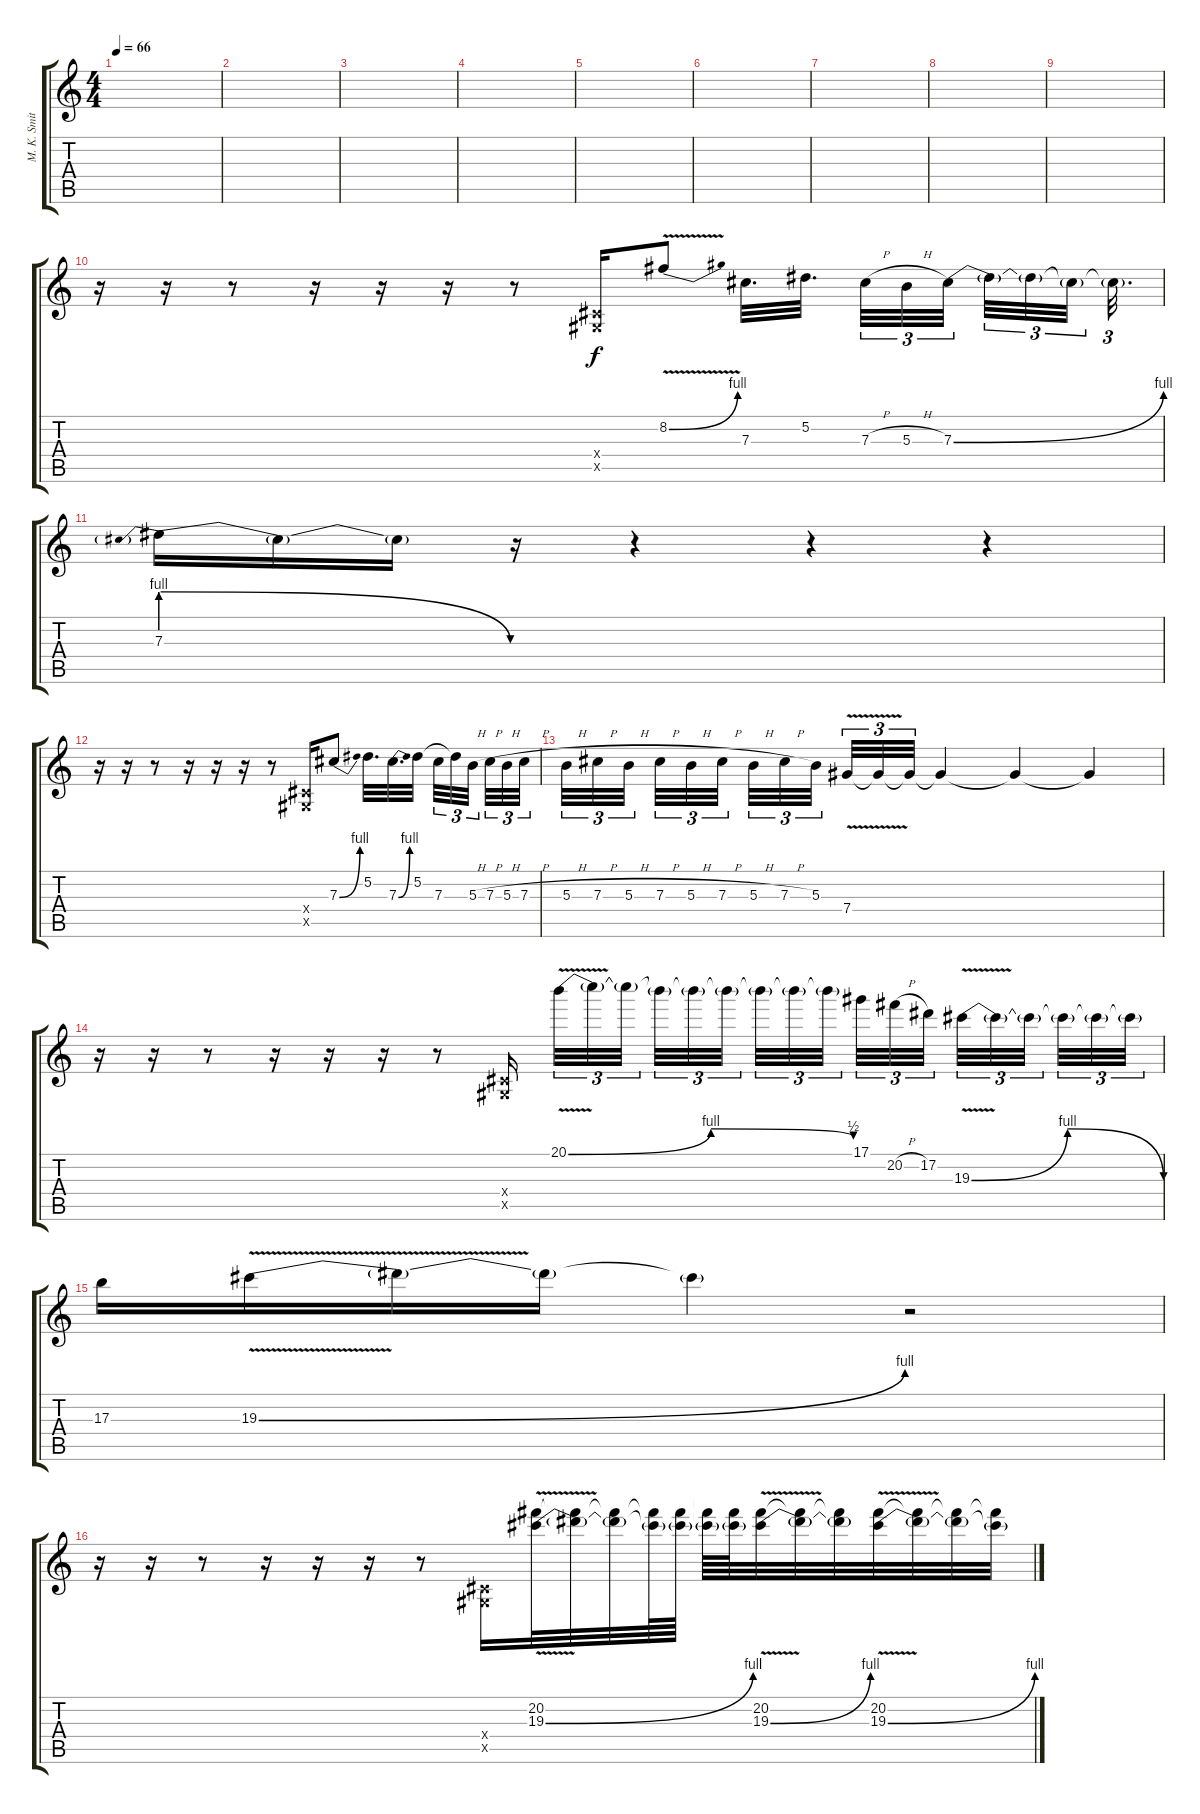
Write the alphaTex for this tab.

\track ("M. K. Smith (Solo)" "M. K. Smit") {instrument distortionguitar}
\staff {score tabs}
\tuning (Eb4 Bb3 Gb3 Db3 Ab2 Eb2) {hide}
\ts (4 4)
\tempo 66
\clef g2
\ks c
|
|
|
|
|
|
|
|
|
r.16 r.16 r.8 r.16 r.16 r.16 r.8 (0.4{x} 0.5{x}).16 8.2{be (bend 0 0 60 4) v}.8 7.3.32{d} 5.2.32{d beam splitsecondary} 7.3{h}.32{tu (3 2)} 5.3{h}.32{tu (3 2)} 7.3{be (bend 0 0 60 4)}.32{tu (3 2) beam splitsecondary} 7.3{t}.32{tu (3 2)} 7.3{t}.32{tu (3 2)} 7.3{t}.32{tu (3 2) beam splitsecondary} 7.3{t}.32{d tu (3 2)} |
7.3{be (prebendrelease 0 4 60 0)}.16 7.3{t}.16 7.3{t}.16 r.16 r.4 r.4 r.4 |
r.16 r.16 r.8 r.16 r.16 r.16 r.8 (0.4{x} 0.5{x}).16 7.3{be (bend 0 0 60 4)}.8 5.2.32{d} 7.3{be (bend 0 0 60 4)}.32{d} 5.2.32{beam splitsecondary} 7.3.32{tu (3 2)} 5.2{t}.32{tu (3 2)} 5.3{h}.32{tu (3 2) beam splitsecondary} 7.3{h}.32{tu (3 2)} 5.3{h}.32{tu (3 2)} 7.3{h}.32{tu (3 2)} |
5.3{h}.32{tu (3 2)} 7.3{h}.32{tu (3 2)} 5.3{h}.32{tu (3 2) beam splitsecondary} 7.3{h}.32{tu (3 2)} 5.3{h}.32{tu (3 2)} 7.3{h}.32{tu (3 2) beam splitsecondary} 5.3{h}.32{tu (3 2)} 7.3{h}.32{tu (3 2)} 5.3.32{tu (3 2) beam splitsecondary} 7.4{v}.32{tu (3 2)} 7.4{t}.32{tu (3 2)} 7.4{t}.32{tu (3 2)} 7.4{t}.4 7.4{t}.4 7.4{t}.4 |
r.16 r.16 r.8 r.16 r.16 r.16 r.8 (0.4{x} 0.5{x}).16{beam splitsecondary} 20.1{be (bendrelease 0 0 30 4 55 4 60 2) v}.32{tu (3 2)} 20.1{t}.32{tu (3 2)} 20.1{t}.32{tu (3 2) beam splitsecondary} 20.1{t}.32{tu (3 2)} 20.1{t}.32{tu (3 2)} 20.1{t}.32{tu (3 2)} 20.1{t}.32{tu (3 2)} 20.1{t}.32{tu (3 2)} 20.1{t}.32{tu (3 2) beam splitsecondary} 17.1.32{tu (3 2)} 20.2{h}.32{tu (3 2)} 17.2.32{tu (3 2) beam splitsecondary} 19.3{be (bendrelease 0 0 30 4 45 4 60 0) v}.32{tu (3 2)} 19.3{t}.32{tu (3 2)} 19.3{t}.32{tu (3 2) beam splitsecondary} 19.3{t}.32{tu (3 2)} 19.3{t}.32{tu (3 2)} 19.3{t}.32{tu (3 2)} |
17.3.16 19.3{be (bend 0 0 60 4) v}.16 19.3{t}.16 19.3{t}.16 19.3{t}.4 r.2 |
r.16 r.16 r.8 r.16 r.16 r.16 r.8 (0.4{x} 0.5{x}).16 (20.2 19.3{be (bend 0 0 60 4) v}).32 (20.2{t} 19.3{t}).32 (20.2{t} 19.3{t}).32 (20.2{t} 19.3{t}).64 (20.2{t} 19.3{t}).64 (20.2{t} 19.3{t}).64 (20.2{t} 19.3{t}).64 (20.2 19.3{be (bend 0 0 60 4) v}).32 (20.2{t} 19.3{t}).32 (20.2{t} 19.3{t}).32 (20.2 19.3{be (bend 0 0 60 4) v}).32 (20.2{t} 19.3{t}).32 (20.2{t} 19.3{t}).32 (20.2{t} 19.3{t}).32
